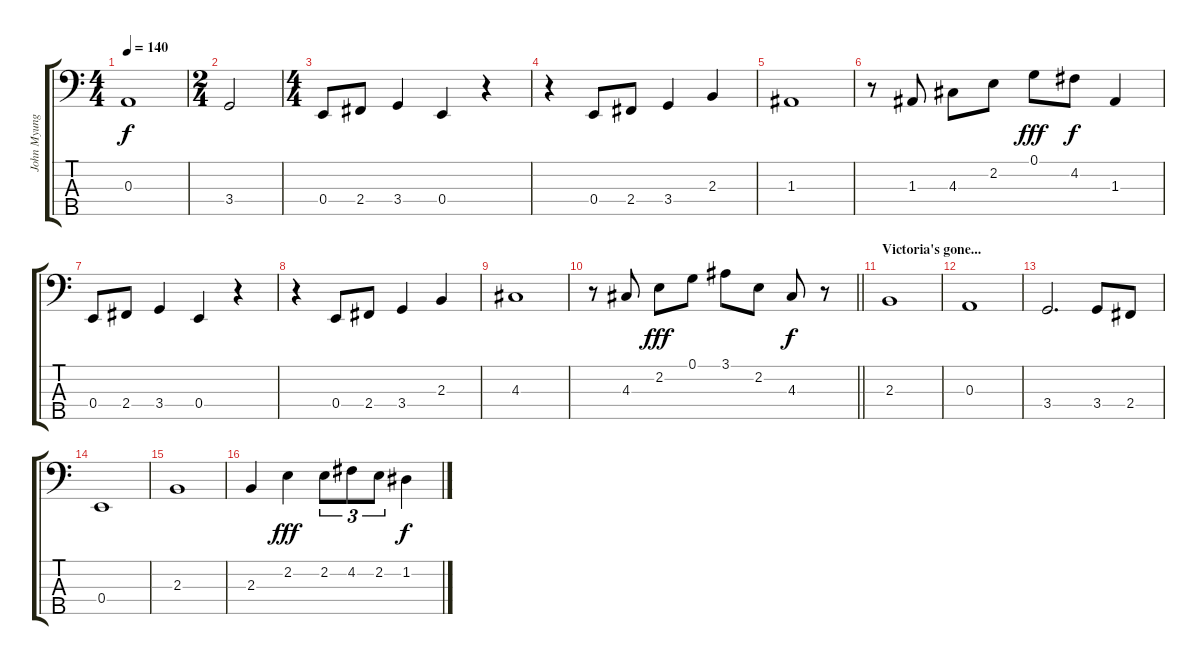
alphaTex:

\track ("John Myung" "John Myung") {instrument electricbassfinger}
\staff {score tabs}
\tuning (G2 D2 A1 E1 B0) {hide}
\ts (4 4)
\tempo 140
\clef f4
\ks c
0.3.1{dy f} |
\ts (2 4)
3.4.2 |
\ts (4 4)
0.4.8 2.4.8 3.4.4 0.4.4 r.4 |
r.4 0.4.8 2.4.8 3.4.4 2.3.4 |
1.3.1 |
r.8 1.3.8 4.3.8 2.2.8 0.1.8{dy fff} 4.2.8{dy f} 1.3.4 |
0.4.8 2.4.8 3.4.4 0.4.4 r.4 |
r.4 0.4.8 2.4.8 3.4.4 2.3.4 |
4.3.1 |
\barLineRight lightlight
r.8 4.3.8 2.2.8{dy fff} 0.1.8 3.1.8 2.2.8 4.3.8{dy f} r.8 |
\section ("" "Victoria's gone...")
2.3.1 |
0.3.1 |
3.4.2{d} 3.4.8 2.4.8 |
0.4.1 |
2.3.1 |
2.3.4 2.2.4{dy fff} 2.2.8{tu (3 2)} 4.2.8{tu (3 2)} 2.2.8{tu (3 2)} 1.2.4{dy f}
